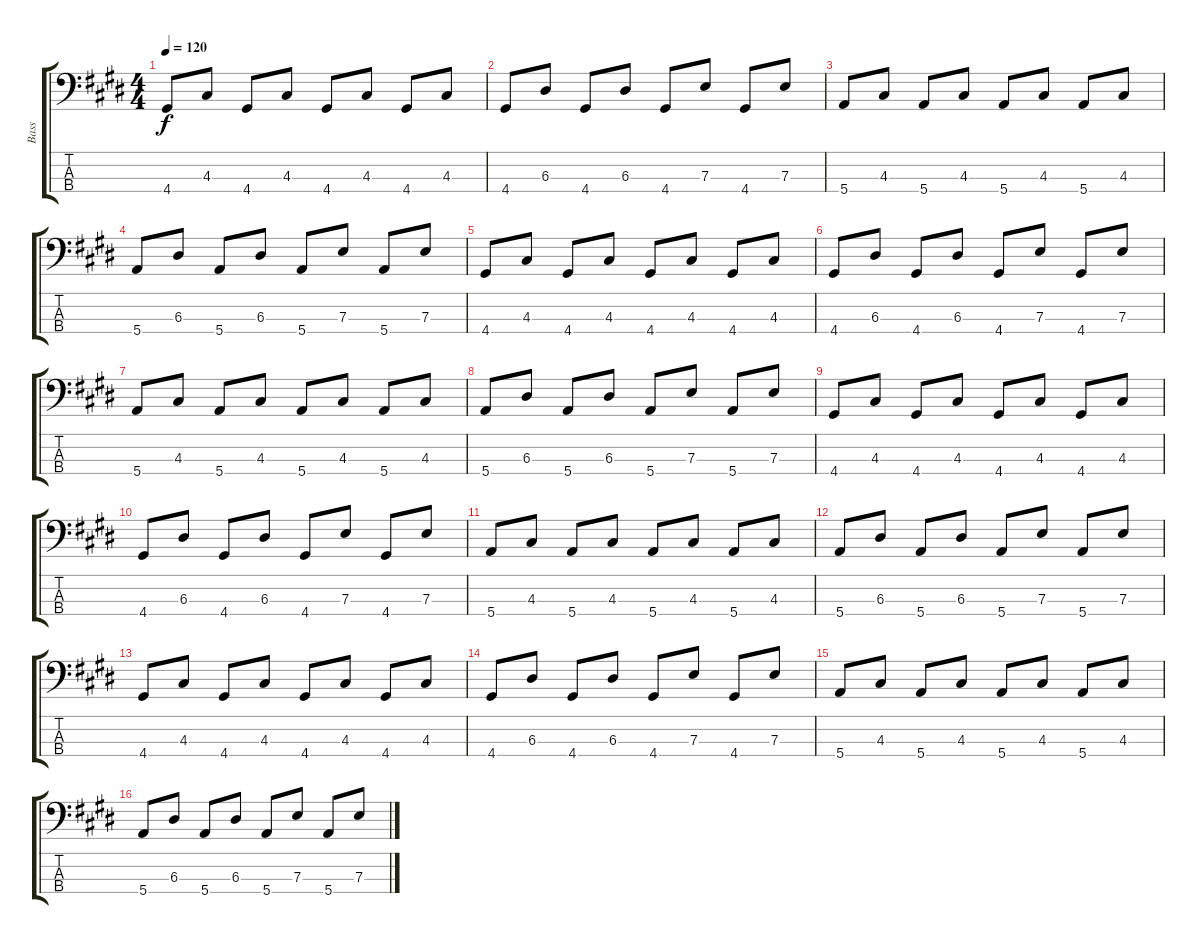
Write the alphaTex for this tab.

\track ("Bass" "Bass") {instrument electricbassfinger}
\staff {score tabs}
\tuning (G2 D2 A1 E1) {hide}
\ts (4 4)
\tempo 120
\clef f4
\ks e
4.4.8{dy f instrument electricbassfinger} 4.3.8 4.4.8 4.3.8 4.4.8 4.3.8 4.4.8 4.3.8 |
4.4.8 6.3.8 4.4.8 6.3.8 4.4.8 7.3.8 4.4.8 7.3.8 |
5.4.8 4.3.8 5.4.8 4.3.8 5.4.8 4.3.8 5.4.8 4.3.8 |
5.4.8 6.3.8 5.4.8 6.3.8 5.4.8 7.3.8 5.4.8 7.3.8 |
4.4.8 4.3.8 4.4.8 4.3.8 4.4.8 4.3.8 4.4.8 4.3.8 |
4.4.8 6.3.8 4.4.8 6.3.8 4.4.8 7.3.8 4.4.8 7.3.8 |
5.4.8 4.3.8 5.4.8 4.3.8 5.4.8 4.3.8 5.4.8 4.3.8 |
5.4.8 6.3.8 5.4.8 6.3.8 5.4.8 7.3.8 5.4.8 7.3.8 |
4.4.8 4.3.8 4.4.8 4.3.8 4.4.8 4.3.8 4.4.8 4.3.8 |
4.4.8 6.3.8 4.4.8 6.3.8 4.4.8 7.3.8 4.4.8 7.3.8 |
5.4.8 4.3.8 5.4.8 4.3.8 5.4.8 4.3.8 5.4.8 4.3.8 |
5.4.8 6.3.8 5.4.8 6.3.8 5.4.8 7.3.8 5.4.8 7.3.8 |
4.4.8 4.3.8 4.4.8 4.3.8 4.4.8 4.3.8 4.4.8 4.3.8 |
4.4.8 6.3.8 4.4.8 6.3.8 4.4.8 7.3.8 4.4.8 7.3.8 |
5.4.8 4.3.8 5.4.8 4.3.8 5.4.8 4.3.8 5.4.8 4.3.8 |
5.4.8 6.3.8 5.4.8 6.3.8 5.4.8 7.3.8 5.4.8 7.3.8
